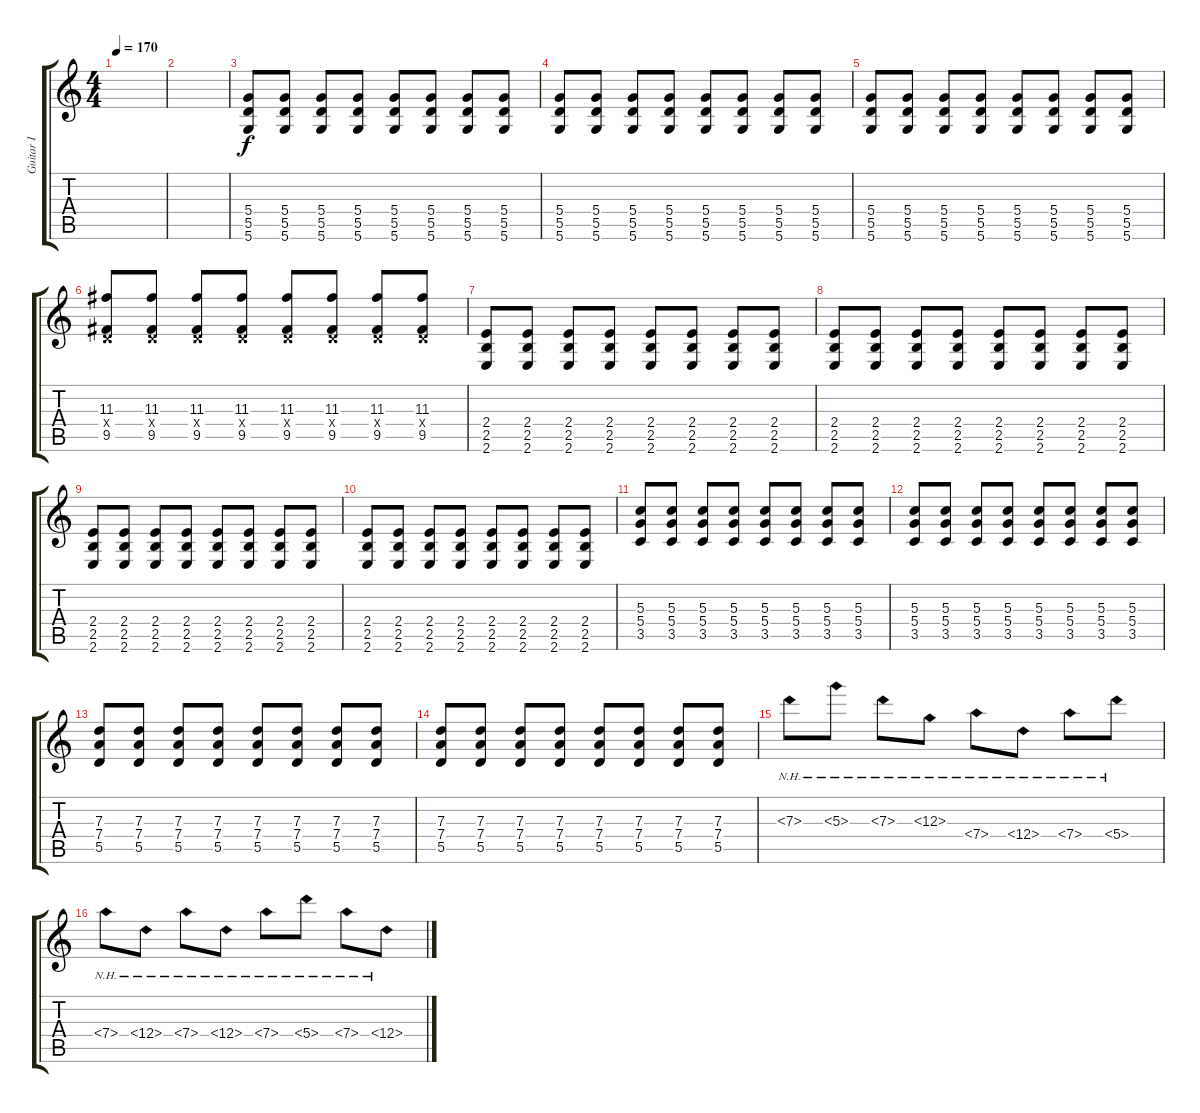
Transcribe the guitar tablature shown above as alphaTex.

\track ("Guitar I" "Guitar I") {instrument overdrivenguitar}
\staff {score tabs}
\tuning (E4 B3 G3 D3 A2 D2) {hide}
\ts (4 4)
\tempo 170
\clef g2
\ks c
|
|
(5.4 5.5 5.6).8 (5.4 5.5 5.6).8 (5.4 5.5 5.6).8 (5.4 5.5 5.6).8 (5.4 5.5 5.6).8 (5.4 5.5 5.6).8 (5.4 5.5 5.6).8 (5.4 5.5 5.6).8 |
(5.4 5.5 5.6).8 (5.4 5.5 5.6).8 (5.4 5.5 5.6).8 (5.4 5.5 5.6).8 (5.4 5.5 5.6).8 (5.4 5.5 5.6).8 (5.4 5.5 5.6).8 (5.4 5.5 5.6).8 |
(5.4 5.5 5.6).8 (5.4 5.5 5.6).8 (5.4 5.5 5.6).8 (5.4 5.5 5.6).8 (5.4 5.5 5.6).8 (5.4 5.5 5.6).8 (5.4 5.5 5.6).8 (5.4 5.5 5.6).8 |
(11.3 0.4{x} 9.5).8 (11.3 0.4{x} 9.5).8 (11.3 0.4{x} 9.5).8 (11.3 0.4{x} 9.5).8 (11.3 0.4{x} 9.5).8 (11.3 0.4{x} 9.5).8 (11.3 0.4{x} 9.5).8 (11.3 0.4{x} 9.5).8 |
(2.4 2.5 2.6).8 (2.4 2.5 2.6).8 (2.4 2.5 2.6).8 (2.4 2.5 2.6).8 (2.4 2.5 2.6).8 (2.4 2.5 2.6).8 (2.4 2.5 2.6).8 (2.4 2.5 2.6).8 |
(2.4 2.5 2.6).8 (2.4 2.5 2.6).8 (2.4 2.5 2.6).8 (2.4 2.5 2.6).8 (2.4 2.5 2.6).8 (2.4 2.5 2.6).8 (2.4 2.5 2.6).8 (2.4 2.5 2.6).8 |
(2.4 2.5 2.6).8 (2.4 2.5 2.6).8 (2.4 2.5 2.6).8 (2.4 2.5 2.6).8 (2.4 2.5 2.6).8 (2.4 2.5 2.6).8 (2.4 2.5 2.6).8 (2.4 2.5 2.6).8 |
(2.4 2.5 2.6).8 (2.4 2.5 2.6).8 (2.4 2.5 2.6).8 (2.4 2.5 2.6).8 (2.4 2.5 2.6).8 (2.4 2.5 2.6).8 (2.4 2.5 2.6).8 (2.4 2.5 2.6).8 |
(5.3 5.4 3.5).8 (5.3 5.4 3.5).8 (5.3 5.4 3.5).8 (5.3 5.4 3.5).8 (5.3 5.4 3.5).8 (5.3 5.4 3.5).8 (5.3 5.4 3.5).8 (5.3 5.4 3.5).8 |
(5.3 5.4 3.5).8 (5.3 5.4 3.5).8 (5.3 5.4 3.5).8 (5.3 5.4 3.5).8 (5.3 5.4 3.5).8 (5.3 5.4 3.5).8 (5.3 5.4 3.5).8 (5.3 5.4 3.5).8 |
(7.3 7.4 5.5).8 (7.3 7.4 5.5).8 (7.3 7.4 5.5).8 (7.3 7.4 5.5).8 (7.3 7.4 5.5).8 (7.3 7.4 5.5).8 (7.3 7.4 5.5).8 (7.3 7.4 5.5).8 |
(7.3 7.4 5.5).8 (7.3 7.4 5.5).8 (7.3 7.4 5.5).8 (7.3 7.4 5.5).8 (7.3 7.4 5.5).8 (7.3 7.4 5.5).8 (7.3 7.4 5.5).8 (7.3 7.4 5.5).8 |
7.3{nh}.8{volume 9} 5.3{nh}.8 7.3{nh}.8 0.3{nh}.8 7.4{nh}.8 0.4{nh}.8 7.4{nh}.8 5.4{nh}.8 |
7.4{nh}.8 0.4{nh}.8 7.4{nh}.8 0.4{nh}.8 7.4{nh}.8 5.4{nh}.8 7.4{nh}.8 0.4{nh}.8
